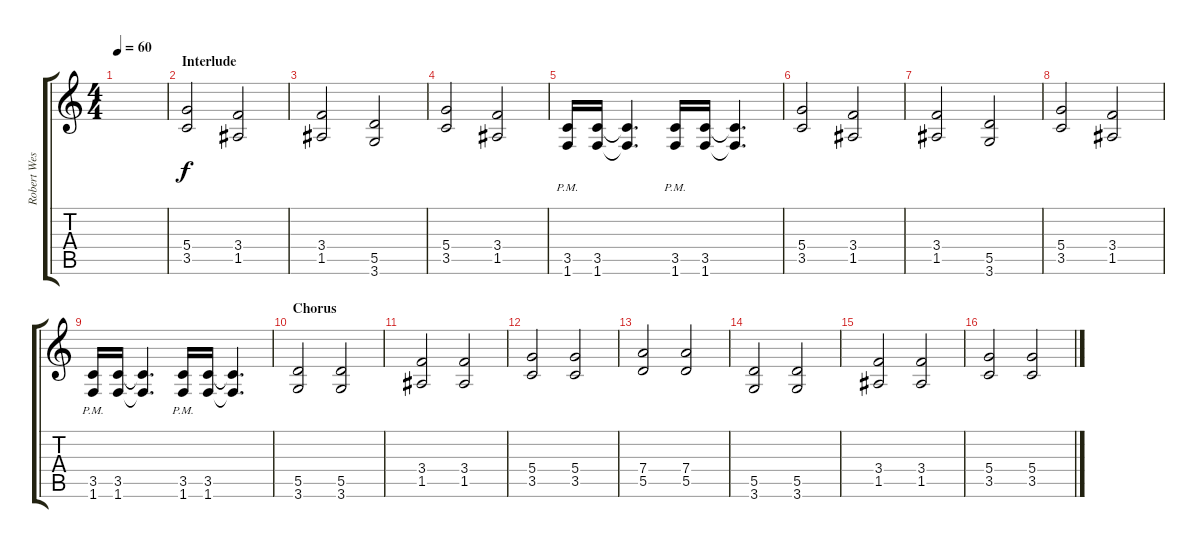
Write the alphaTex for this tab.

\track ("Robert Westerholt" "Robert Wes") {instrument distortionguitar}
\staff {score tabs}
\tuning (E4 B3 G3 D3 A2 E2) {hide}
\ts (4 4)
\tempo 60
\clef g2
\ks c
|
\section ("" "Interlude")
(5.4 3.5).2 (3.4 1.5).2 |
(3.4 1.5).2 (5.5 3.6).2 |
(5.4 3.5).2 (3.4 1.5).2 |
(3.5{pm} 1.6{pm}).16 (3.5 1.6).16 (3.5{t} 1.6{t}).4{d} (3.5{pm} 1.6{pm}).16 (3.5 1.6).16 (3.5{t} 1.6{t}).4{d} |
(5.4 3.5).2 (3.4 1.5).2 |
(3.4 1.5).2 (5.5 3.6).2 |
(5.4 3.5).2 (3.4 1.5).2 |
(3.5{pm} 1.6{pm}).16 (3.5 1.6).16 (3.5{t} 1.6{t}).4{d} (3.5{pm} 1.6{pm}).16 (3.5 1.6).16 (3.5{t} 1.6{t}).4{d} |
\section ("" "Chorus")
(5.5 3.6).2 (5.5 3.6).2 |
(3.4 1.5).2 (3.4 1.5).2 |
(5.4 3.5).2 (5.4 3.5).2 |
(7.4 5.5).2 (7.4 5.5).2 |
(5.5 3.6).2 (5.5 3.6).2 |
(3.4 1.5).2 (3.4 1.5).2 |
(5.4 3.5).2 (5.4 3.5).2
